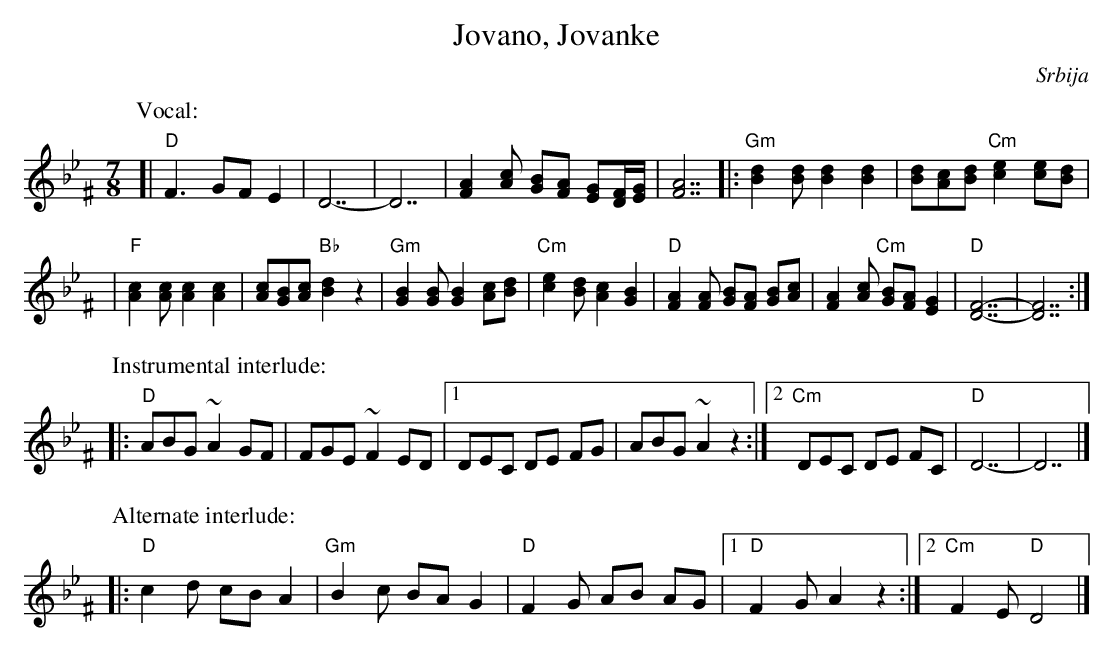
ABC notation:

X:1
T: Jovano, Jovanke
O: Srbija
M: 7/8
L: 1/8
K: Dphr^F
P: Vocal:
[| "D"F3 GF E2 | D7- | D7 \
| [A2F2][cA] [BG][AF] [GE][F/D/][G/E/] | [A7F7] \
|: "Gm"[d2B2][dB] [d2B2] [d2B2] | [dB][cA][dB] "Cm"[e2c2] [ec][dB] |
| "F"[c2A2][cA] [c2A2] [c2A2] | [cA][BG][cA] "Bb"[d2B2] z2 \
| "Gm"[B2G2][BG] [B2G2] [cA][dB] | "Cm"[e2c2][dB] [c2A2] [B2G2] \
| "D"[A2F2][AF] [BG][AF] [BG][cA] | [A2F2][cA] "Cm"[BG][AF] [G2E2] \
| "D"[F7D7]- | [F7D7] :|
P: Instrumental interlude:
|: "D"ABG ~A2 GF | FGE ~F2 ED |1 DEC DE FG | ABG ~A2 z2 :|2 "Cm"DEC DE FC | "D"D7- | D7 |]
P: Alternate interlude:
|: "D"c2d cB A2 | "Gm"B2c BA G2 | "D"F2G AB AG |1 "D"F2G A2 z2 :|2 "Cm"F2E "D"D4 |]
